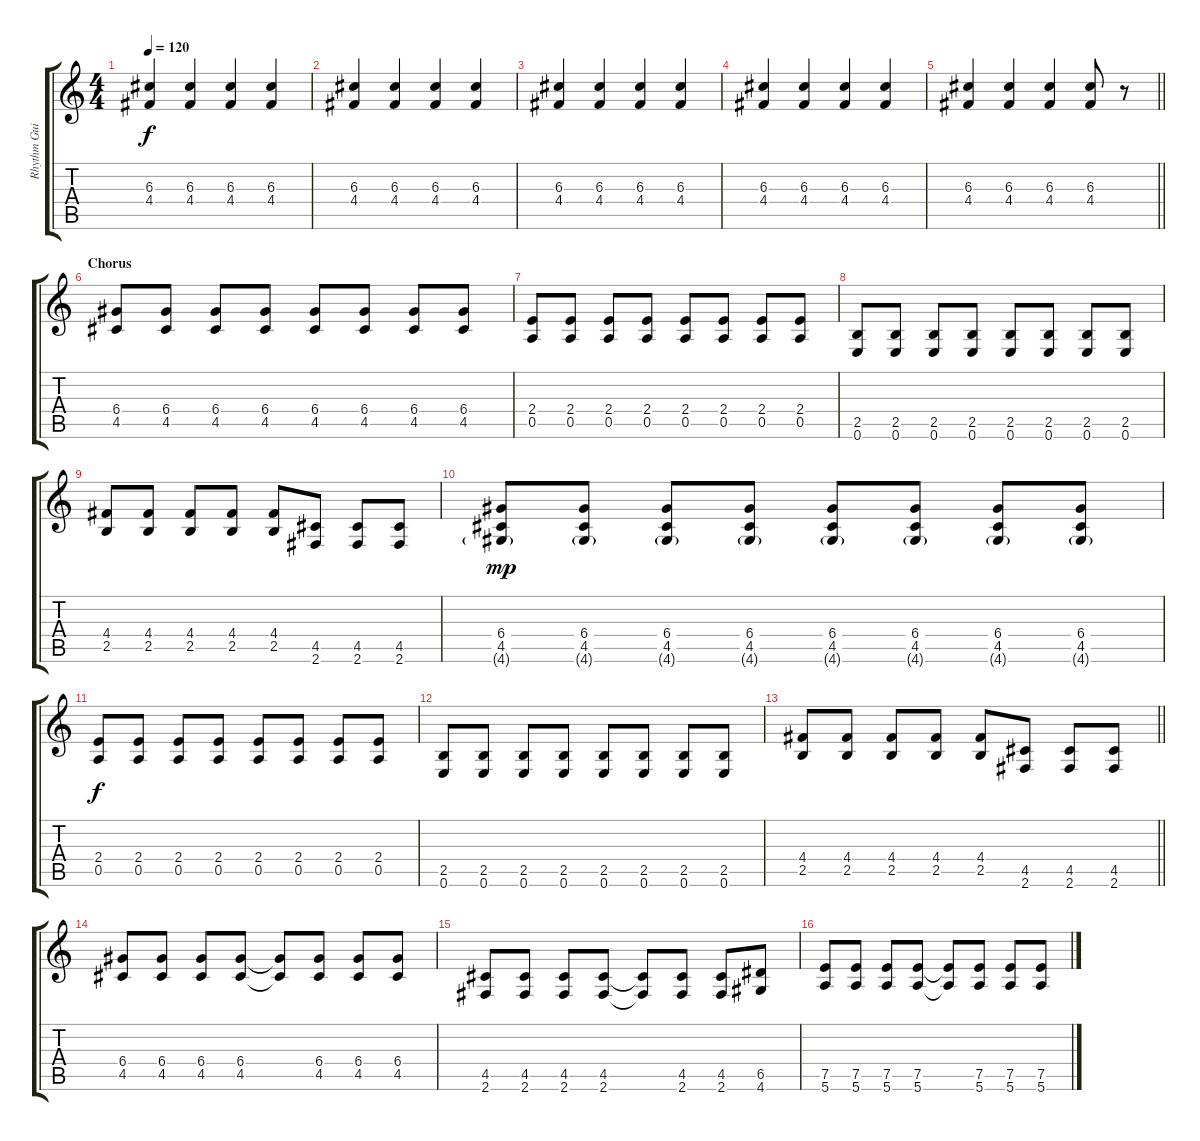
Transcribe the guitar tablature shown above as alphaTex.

\track ("Rhythm Guitar" "Rhythm Gui") {instrument distortionguitar}
\staff {score tabs}
\tuning (E4 B3 G3 D3 A2 E2) {hide}
\ts (4 4)
\tempo 120
\clef g2
\ks c
(6.3 4.4).4{dy f} (6.3 4.4).4 (6.3 4.4).4 (6.3 4.4).4 |
(6.3 4.4).4{volume 11 balance 16} (6.3 4.4).4 (6.3 4.4).4 (6.3 4.4).4 |
(6.3 4.4).4 (6.3 4.4).4 (6.3 4.4).4 (6.3 4.4).4 |
(6.3 4.4).4{balance 0} (6.3 4.4).4 (6.3 4.4).4 (6.3 4.4).4 |
\barLineRight lightlight
(6.3 4.4).4 (6.3 4.4).4 (6.3 4.4).4 (6.3 4.4).8 r.8 |
\section ("" "Chorus")
(6.4 4.5).8{volume 16 balance 8 instrument distortionguitar} (6.4 4.5).8 (6.4 4.5).8 (6.4 4.5).8 (6.4 4.5).8 (6.4 4.5).8 (6.4 4.5).8 (6.4 4.5).8 |
(2.4 0.5).8 (2.4 0.5).8 (2.4 0.5).8 (2.4 0.5).8 (2.4 0.5).8 (2.4 0.5).8 (2.4 0.5).8 (2.4 0.5).8 |
(2.5 0.6).8 (2.5 0.6).8 (2.5 0.6).8 (2.5 0.6).8 (2.5 0.6).8 (2.5 0.6).8 (2.5 0.6).8 (2.5 0.6).8 |
(4.4 2.5).8 (4.4 2.5).8 (4.4 2.5).8 (4.4 2.5).8 (4.4 2.5).8 (4.5 2.6).8 (4.5 2.6).8 (4.5 2.6).8 |
(6.4 4.5 4.6{g}).8{dy mp} (6.4 4.5 4.6{g}).8 (6.4 4.5 4.6{g}).8 (6.4 4.5 4.6{g}).8 (6.4 4.5 4.6{g}).8 (6.4 4.5 4.6{g}).8 (6.4 4.5 4.6{g}).8 (6.4 4.5 4.6{g}).8 |
(2.4 0.5).8{dy f} (2.4 0.5).8 (2.4 0.5).8 (2.4 0.5).8 (2.4 0.5).8 (2.4 0.5).8 (2.4 0.5).8 (2.4 0.5).8 |
(2.5 0.6).8 (2.5 0.6).8 (2.5 0.6).8 (2.5 0.6).8 (2.5 0.6).8 (2.5 0.6).8 (2.5 0.6).8 (2.5 0.6).8 |
\barLineRight lightlight
(4.4 2.5).8 (4.4 2.5).8 (4.4 2.5).8 (4.4 2.5).8 (4.4 2.5).8 (4.5 2.6).8 (4.5 2.6).8 (4.5 2.6).8 |
\section ("" "")
(6.4 4.5).8 (6.4 4.5).8 (6.4 4.5).8 (6.4 4.5).8 (6.4{t} 4.5{t}).8 (6.4 4.5).8 (6.4 4.5).8 (6.4 4.5).8 |
(4.5 2.6).8 (4.5 2.6).8 (4.5 2.6).8 (4.5 2.6).8 (4.5{t} 2.6{t}).8 (4.5 2.6).8 (4.5 2.6).8 (6.5 4.6).8 |
(7.5 5.6).8 (7.5 5.6).8 (7.5 5.6).8 (7.5 5.6).8 (7.5{t} 5.6{t}).8 (7.5 5.6).8 (7.5 5.6).8 (7.5 5.6).8
